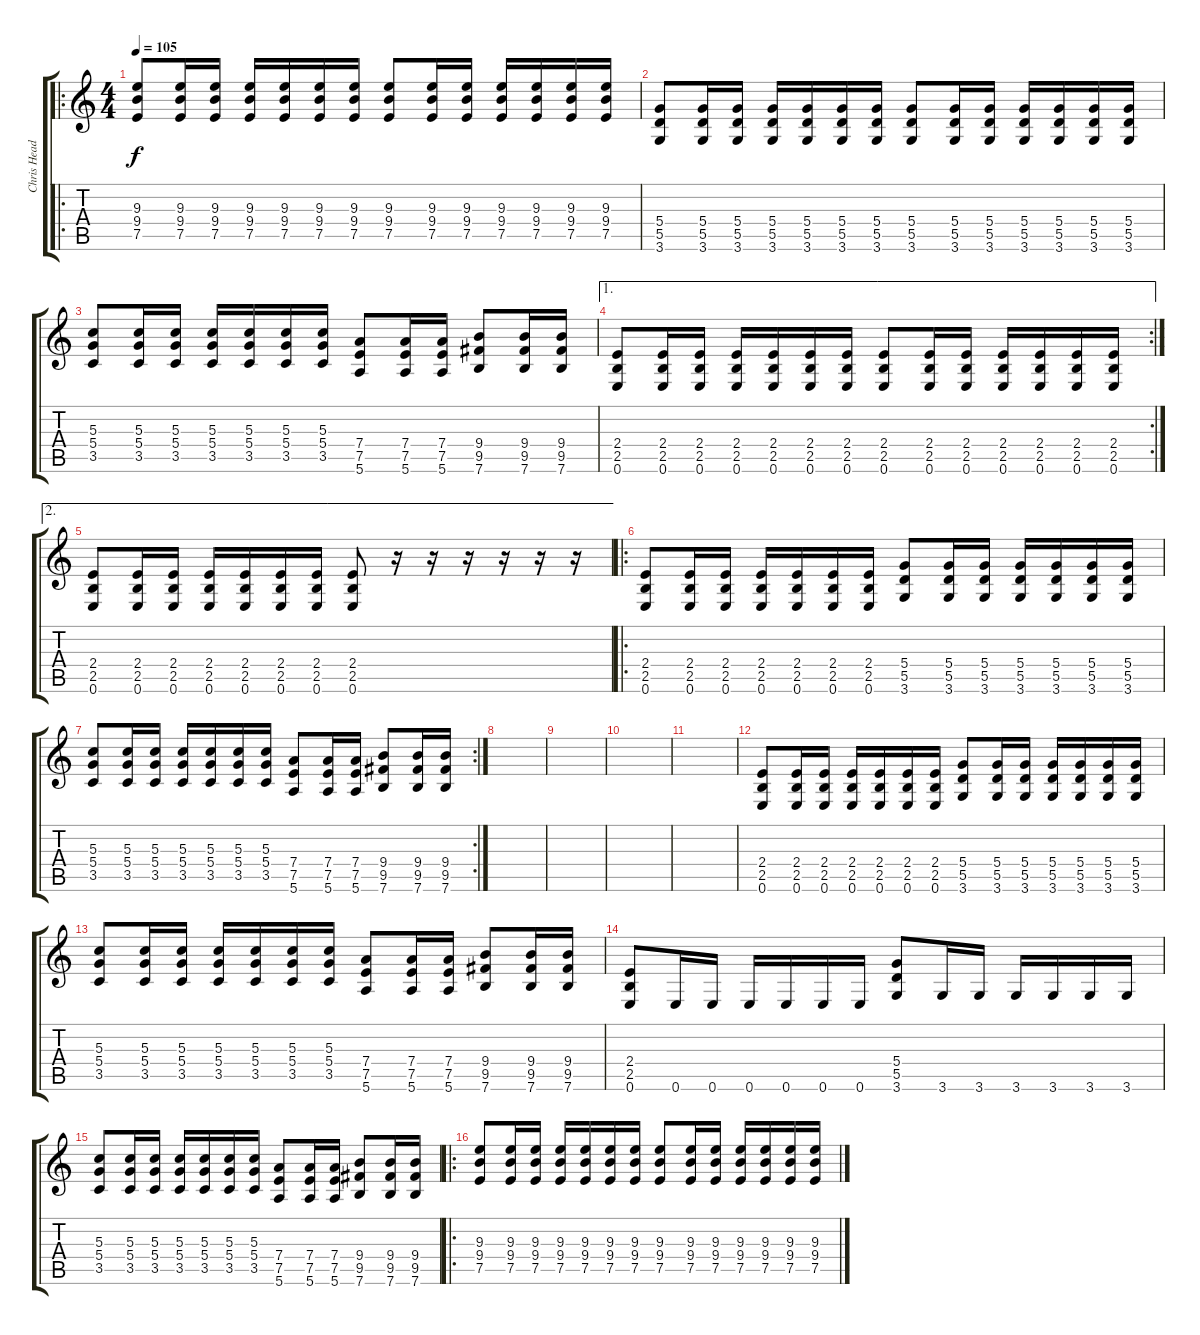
\track ("Chris Head" "Chris Head") {instrument distortionguitar}
\staff {score tabs}
\tuning (E4 B3 G3 D3 A2 E2) {hide}
\ro
\ts (4 4)
\tempo 105
\clef g2
\ks c
(9.3 9.4 7.5).8{dy f} (9.3 9.4 7.5).16 (9.3 9.4 7.5).16 (9.3 9.4 7.5).16 (9.3 9.4 7.5).16 (9.3 9.4 7.5).16 (9.3 9.4 7.5).16 (9.3 9.4 7.5).8 (9.3 9.4 7.5).16 (9.3 9.4 7.5).16 (9.3 9.4 7.5).16 (9.3 9.4 7.5).16 (9.3 9.4 7.5).16 (9.3 9.4 7.5).16 |
(5.4 5.5 3.6).8 (5.4 5.5 3.6).16 (5.4 5.5 3.6).16 (5.4 5.5 3.6).16 (5.4 5.5 3.6).16 (5.4 5.5 3.6).16 (5.4 5.5 3.6).16 (5.4 5.5 3.6).8 (5.4 5.5 3.6).16 (5.4 5.5 3.6).16 (5.4 5.5 3.6).16 (5.4 5.5 3.6).16 (5.4 5.5 3.6).16 (5.4 5.5 3.6).16 |
(5.3 5.4 3.5).8 (5.3 5.4 3.5).16 (5.3 5.4 3.5).16 (5.3 5.4 3.5).16 (5.3 5.4 3.5).16 (5.3 5.4 3.5).16 (5.3 5.4 3.5).16 (7.4 7.5 5.6).8 (7.4 7.5 5.6).16 (7.4 7.5 5.6).16 (9.4 9.5 7.6).8 (9.4 9.5 7.6).16 (9.4 9.5 7.6).16 |
\ae 1
\rc 2
(2.4 2.5 0.6).8 (2.4 2.5 0.6).16 (2.4 2.5 0.6).16 (2.4 2.5 0.6).16 (2.4 2.5 0.6).16 (2.4 2.5 0.6).16 (2.4 2.5 0.6).16 (2.4 2.5 0.6).8 (2.4 2.5 0.6).16 (2.4 2.5 0.6).16 (2.4 2.5 0.6).16 (2.4 2.5 0.6).16 (2.4 2.5 0.6).16 (2.4 2.5 0.6).16 |
\ae 2
(2.4 2.5 0.6).8 (2.4 2.5 0.6).16 (2.4 2.5 0.6).16 (2.4 2.5 0.6).16 (2.4 2.5 0.6).16 (2.4 2.5 0.6).16 (2.4 2.5 0.6).16 (2.4 2.5 0.6).8 r.16 r.16 r.16 r.16 r.16 r.16 |
\ro
(2.4 2.5 0.6).8 (2.4 2.5 0.6).16 (2.4 2.5 0.6).16 (2.4 2.5 0.6).16 (2.4 2.5 0.6).16 (2.4 2.5 0.6).16 (2.4 2.5 0.6).16 (5.4 5.5 3.6).8 (5.4 5.5 3.6).16 (5.4 5.5 3.6).16 (5.4 5.5 3.6).16 (5.4 5.5 3.6).16 (5.4 5.5 3.6).16 (5.4 5.5 3.6).16 |
\rc 2
(5.3 5.4 3.5).8 (5.3 5.4 3.5).16 (5.3 5.4 3.5).16 (5.3 5.4 3.5).16 (5.3 5.4 3.5).16 (5.3 5.4 3.5).16 (5.3 5.4 3.5).16 (7.4 7.5 5.6).8 (7.4 7.5 5.6).16 (7.4 7.5 5.6).16 (9.4 9.5 7.6).8 (9.4 9.5 7.6).16 (9.4 9.5 7.6).16 |
|
|
|
|
(2.4 2.5 0.6).8 (2.4 2.5 0.6).16 (2.4 2.5 0.6).16 (2.4 2.5 0.6).16 (2.4 2.5 0.6).16 (2.4 2.5 0.6).16 (2.4 2.5 0.6).16 (5.4 5.5 3.6).8 (5.4 5.5 3.6).16 (5.4 5.5 3.6).16 (5.4 5.5 3.6).16 (5.4 5.5 3.6).16 (5.4 5.5 3.6).16 (5.4 5.5 3.6).16 |
(5.3 5.4 3.5).8 (5.3 5.4 3.5).16 (5.3 5.4 3.5).16 (5.3 5.4 3.5).16 (5.3 5.4 3.5).16 (5.3 5.4 3.5).16 (5.3 5.4 3.5).16 (7.4 7.5 5.6).8 (7.4 7.5 5.6).16 (7.4 7.5 5.6).16 (9.4 9.5 7.6).8 (9.4 9.5 7.6).16 (9.4 9.5 7.6).16 |
(2.4 2.5 0.6).8 0.6.16 0.6.16 0.6.16 0.6.16 0.6.16 0.6.16 (5.4 5.5 3.6).8 3.6.16 3.6.16 3.6.16 3.6.16 3.6.16 3.6.16 |
(5.3 5.4 3.5).8 (5.3 5.4 3.5).16 (5.3 5.4 3.5).16 (5.3 5.4 3.5).16 (5.3 5.4 3.5).16 (5.3 5.4 3.5).16 (5.3 5.4 3.5).16 (7.4 7.5 5.6).8 (7.4 7.5 5.6).16 (7.4 7.5 5.6).16 (9.4 9.5 7.6).8 (9.4 9.5 7.6).16 (9.4 9.5 7.6).16 |
\ro
(9.3 9.4 7.5).8 (9.3 9.4 7.5).16 (9.3 9.4 7.5).16 (9.3 9.4 7.5).16 (9.3 9.4 7.5).16 (9.3 9.4 7.5).16 (9.3 9.4 7.5).16 (9.3 9.4 7.5).8 (9.3 9.4 7.5).16 (9.3 9.4 7.5).16 (9.3 9.4 7.5).16 (9.3 9.4 7.5).16 (9.3 9.4 7.5).16 (9.3 9.4 7.5).16
